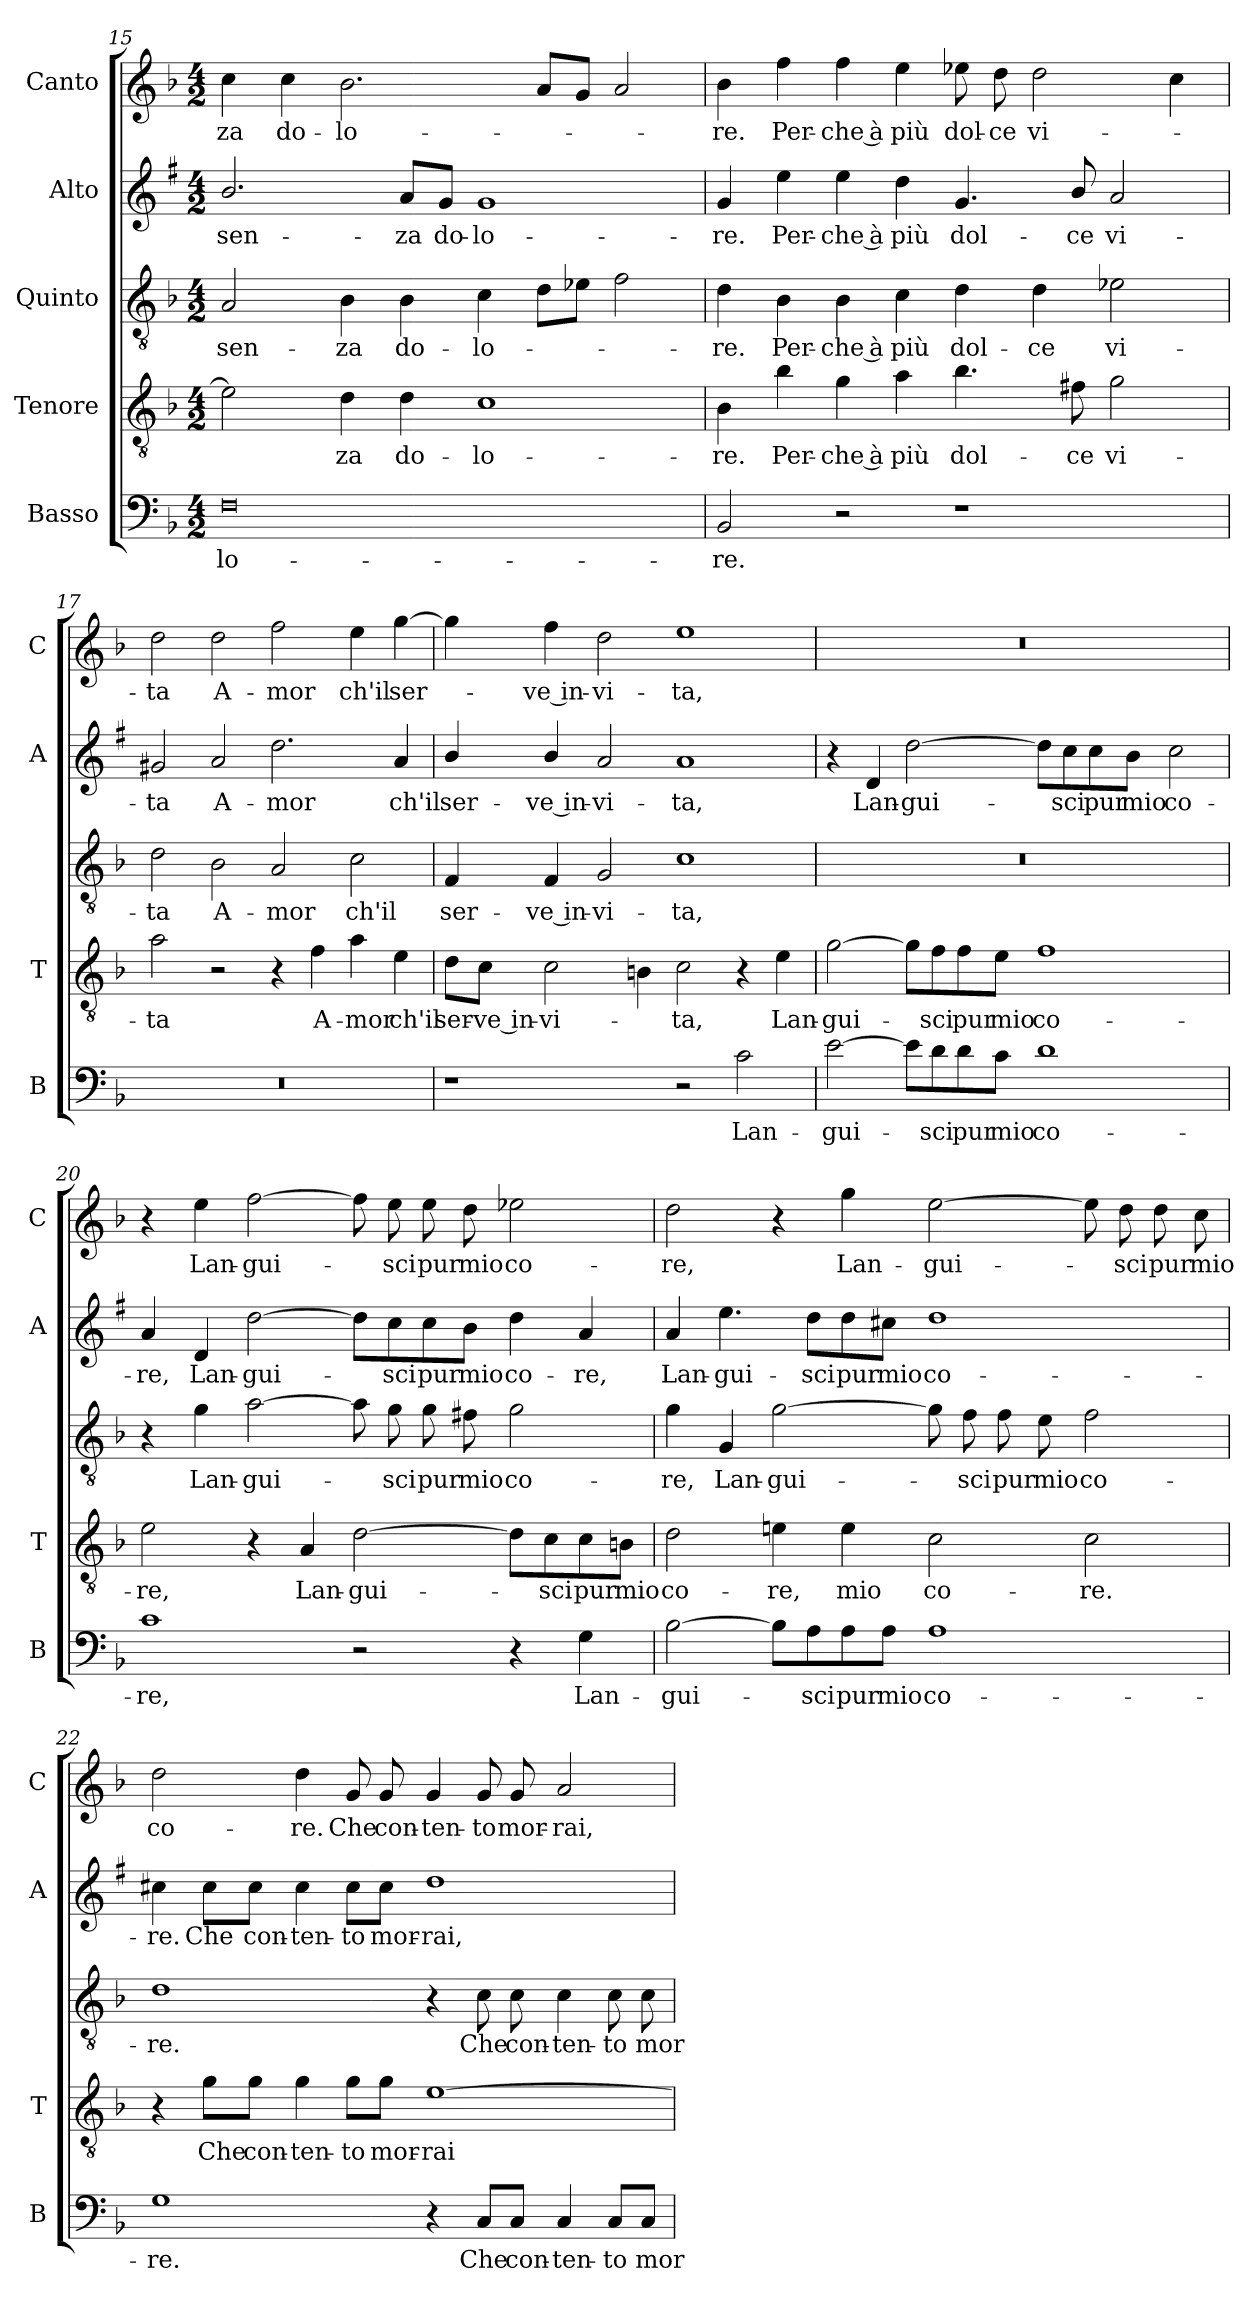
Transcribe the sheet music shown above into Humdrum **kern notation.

**kern	**text	**kern	**text	**kern	**text	**kern	**text	**kern	**text
*part5	*part5	*part4	*part4	*part3	*part3	*part2	*part2	*part1	*part1
*staff5	*staff5	*staff4	*staff4	*staff3	*staff3	*staff2	*staff2	*staff1	*staff1
*I"Basso	*	*I"Tenore	*	*I"Quinto	*	*I"Alto	*	*I"Canto	*
*I'B	*	*I'T	*	*	*	*I'A	*	*I'C	*
*clefF4	*	*clefGv2	*	*clefGv2	*	*clefG2	*	*clefG2	*
*	*	*	*	*	*	*ITrd1c2	*	*	*
*k[b-]	*	*k[b-]	*	*k[b-]	*	*k[b-]	*	*k[b-]	*
*F:	*	*F:	*	*F:	*	*F:	*	*F:	*
*M4/2	*	*M4/2	*	*M4/2	*	*M4/2	*	*M4/2	*
=15	=15	=15	=15	=15	=15	=15	=15	=15	=15
!	!LO:LY:b	!	!	!	!LO:LY:b	!	!LO:LY:b	!	!LO:LY:b
0F	-lo-	2e-\]	.	2A/	sen-	2.a/	sen-	4cc\	-za
!	!	!	!	!	!	!	!	!	!LO:LY:b
.	.	.	.	.	.	.	.	4cc\	do-
!	!	!	!LO:LY:b	!	!LO:LY:b	!	!	!	!LO:LY:b
.	.	4d\	-za	4B-\	-za	.	.	2.b-\	-lo-
!	!	!	!LO:LY:b	!	!LO:LY:b	!	!LO:LY:b	!	!
.	.	4d\	do-	4B-\	do-	8g/L	-za	.	.
!	!	!	!	!	!	!	!LO:LY:b	!	!
.	.	.	.	.	.	8f/J	do-	.	.
!	!	!	!LO:LY:b	!	!LO:LY:b	!	!LO:LY:b	!	!
.	.	1c	-lo-	4c\	-lo-	1f	-lo-	.	.
.	.	.	.	8d\L	.	.	.	8a/L	.
.	.	.	.	8e-X\J	.	.	.	8g/J	.
.	.	.	.	2f\	.	.	.	2a/	.
=16	=16	=16	=16	=16	=16	=16	=16	=16	=16
!	!LO:LY:b	!	!LO:LY:b	!	!LO:LY:b	!	!LO:LY:b	!	!LO:LY:b
2BB-/	-re.	4B-\	-re.	4d\	-re.	4f/	-re.	4b-\	-re.
!	!	!	!LO:LY:b	!	!LO:LY:b	!	!LO:LY:b	!	!LO:LY:b
.	.	4b-\	Per-	4B-\	Per-	4dd\	Per-	4ff\	Per-
!	!	!	!LO:LY:b	!	!LO:LY:b	!	!LO:LY:b	!	!LO:LY:b
2r	.	4g\	-che à	4B-\	-che à	4dd\	-che à	4ff\	-che à
!	!	!	!LO:LY:b	!	!LO:LY:b	!	!LO:LY:b	!	!LO:LY:b
.	.	4a\	più	4c\	più	4cc\	più	4ee\	più
!	!	!	!LO:LY:b	!	!LO:LY:b	!	!LO:LY:b	!	!LO:LY:b
1r	.	4.b-\	dol-	4d\	dol-	4.f/	dol-	8ee-X\	dol-
!	!	!	!	!	!	!	!	!	!LO:LY:b
.	.	.	.	.	.	.	.	8dd\	-ce
!	!	!	!	!	!LO:LY:b	!	!	!	!LO:LY:b
.	.	.	.	4d\	-ce	.	.	2dd\	vi-
!	!	!	!LO:LY:b	!	!	!	!LO:LY:b	!	!
.	.	8f#X\	-ce	.	.	8a/	-ce	.	.
!	!	!	!LO:LY:b	!	!LO:LY:b	!	!LO:LY:b	!	!
.	.	2g\	vi-	2e-X\	vi-	2g/	vi-	.	.
.	.	.	.	.	.	.	.	4cc\	.
!!LO:LB:g=z
=17	=17	=17	=17	=17	=17	=17	=17	=17	=17
!	!	!	!LO:LY:b	!	!LO:LY:b	!	!LO:LY:b	!	!LO:LY:b
0r	.	2a\	-ta	2d\	-ta	2f#X/	-ta	2dd\	-ta
!	!	!	!	!	!LO:LY:b	!	!LO:LY:b	!	!LO:LY:b
.	.	2r	.	2B-\	A-	2g/	A-	2dd\	A-
!	!	!	!	!	!LO:LY:b	!	!LO:LY:b	!	!LO:LY:b
.	.	4r	.	2A/	-mor	2.cc\	-mor	2ff\	-mor
!	!	!	!LO:LY:b	!	!	!	!	!	!
.	.	4f\	A-	.	.	.	.	.	.
!	!	!	!LO:LY:b	!	!LO:LY:b	!	!	!	!LO:LY:b
.	.	4a\	-mor	2c\	ch'il	.	.	4ee\	ch'il
!	!	!	!LO:LY:b	!	!	!	!LO:LY:b	!	!LO:LY:b
.	.	4e\	ch'il	.	.	4g/	ch'il	[4gg\	ser-
=18	=18	=18	=18	=18	=18	=18	=18	=18	=18
!	!	!	!LO:LY:b	!	!LO:LY:b	!	!LO:LY:b	!	!
1r	.	8d\L	ser-	4F/	ser-	4a/	ser-	4gg\]	.
!	!	!	!LO:LY:b	!	!	!	!	!	!
.	.	8c\J	-ve in-	.	.	.	.	.	.
!	!	!	!LO:LY:b	!	!LO:LY:b	!	!LO:LY:b	!	!LO:LY:b
.	.	2c\	-vi-	4F/	-ve in-	4a/	-ve in-	4ff\	-ve in-
!	!	!	!	!	!LO:LY:b	!	!LO:LY:b	!	!LO:LY:b
.	.	.	.	2G/	-vi-	2g/	-vi-	2dd\	-vi-
.	.	4Bn\	.	.	.	.	.	.	.
!	!	!	!LO:LY:b	!	!LO:LY:b	!	!LO:LY:b	!	!LO:LY:b
2r	.	2c\	-ta,	1c	-ta,	1g	-ta,	1ee	-ta,
!	!LO:LY:b	!	!	!	!	!	!	!	!
2c\	Lan-	4r	.	.	.	.	.	.	.
!	!	!	!LO:LY:b	!	!	!	!	!	!
.	.	4e\	Lan-	.	.	.	.	.	.
=19	=19	=19	=19	=19	=19	=19	=19	=19	=19
!	!LO:LY:b	!	!LO:LY:b	!	!	!	!	!	!
[2e\	-gui-	[2g\	-gui-	0r	.	4r	.	0r	.
!	!	!	!	!	!	!	!LO:LY:b	!	!
.	.	.	.	.	.	4c/	Lan-	.	.
!	!	!	!	!	!	!	!LO:LY:b	!	!
8e\L]	.	8g\L]	.	.	.	[2cc\	-gui-	.	.
!	!LO:LY:b	!	!LO:LY:b	!	!	!	!	!	!
8d\	-sci	8f\	-sci	.	.	.	.	.	.
!	!LO:LY:b	!	!LO:LY:b	!	!	!	!	!	!
8d\	pur	8f\	pur	.	.	.	.	.	.
!	!LO:LY:b	!	!LO:LY:b	!	!	!	!	!	!
8c\J	mio	8e\J	mio	.	.	.	.	.	.
!	!LO:LY:b	!	!LO:LY:b	!	!	!	!	!	!
1d	co-	1f	co-	.	.	8cc\L]	.	.	.
!	!	!	!	!	!	!	!LO:LY:b	!	!
.	.	.	.	.	.	8b-\	-sci	.	.
!	!	!	!	!	!	!	!LO:LY:b	!	!
.	.	.	.	.	.	8b-\	pur	.	.
!	!	!	!	!	!	!	!LO:LY:b	!	!
.	.	.	.	.	.	8a\J	mio	.	.
!	!	!	!	!	!	!	!LO:LY:b	!	!
.	.	.	.	.	.	2b-\	co-	.	.
!!LO:LB:g=z
=20	=20	=20	=20	=20	=20	=20	=20	=20	=20
!	!LO:LY:b	!	!LO:LY:b	!	!	!	!LO:LY:b	!	!
1c	-re,	2e\	-re,	4r	.	4g/	-re,	4r	.
!	!	!	!	!	!LO:LY:b	!	!LO:LY:b	!	!LO:LY:b
.	.	.	.	4g\	Lan-	4c/	Lan-	4ee\	Lan-
!	!	!	!	!	!LO:LY:b	!	!LO:LY:b	!	!LO:LY:b
.	.	4r	.	[2a\	-gui-	[2cc\	-gui-	[2ff\	-gui-
!	!	!	!LO:LY:b	!	!	!	!	!	!
.	.	4A/	Lan-	.	.	.	.	.	.
!	!	!	!LO:LY:b	!	!	!	!	!	!
2r	.	[2d\	-gui-	8a\]	.	8cc\L]	.	8ff\]	.
!	!	!	!	!	!LO:LY:b	!	!LO:LY:b	!	!LO:LY:b
.	.	.	.	8g\	-sci	8b-\	-sci	8ee\	-sci
!	!	!	!	!	!LO:LY:b	!	!LO:LY:b	!	!LO:LY:b
.	.	.	.	8g\	pur	8b-\	pur	8ee\	pur
!	!	!	!	!	!LO:LY:b	!	!LO:LY:b	!	!LO:LY:b
.	.	.	.	8f#X\	mio	8a\J	mio	8dd\	mio
!	!	!	!	!	!LO:LY:b	!	!LO:LY:b	!	!LO:LY:b
4r	.	8d\L]	.	2g\	co-	4cc\	co-	2ee-X\	co-
!	!	!	!LO:LY:b	!	!	!	!	!	!
.	.	8c\	-sci	.	.	.	.	.	.
!	!LO:LY:b	!	!LO:LY:b	!	!	!	!LO:LY:b	!	!
4G\	Lan-	8c\	pur	.	.	4g/	-re,	.	.
!	!	!	!LO:LY:b	!	!	!	!	!	!
.	.	8Bn\J	mio	.	.	.	.	.	.
=21	=21	=21	=21	=21	=21	=21	=21	=21	=21
!	!LO:LY:b	!	!LO:LY:b	!	!LO:LY:b	!	!LO:LY:b	!	!LO:LY:b
[2B-\	-gui-	2d\	co-	4g\	-re,	4g/	Lan-	2dd\	-re,
!	!	!	!	!	!LO:LY:b	!	!LO:LY:b	!	!
.	.	.	.	4G/	Lan-	4.dd\	-gui-	.	.
!	!	!	!LO:LY:b	!	!LO:LY:b	!	!	!	!
8B-\L]	.	4eni\	-re,	[2g\	-gui-	.	.	4r	.
!	!LO:LY:b	!	!	!	!	!	!LO:LY:b	!	!
8A\	-sci	.	.	.	.	8cc\L	-sci	.	.
!	!LO:LY:b	!	!LO:LY:b	!	!	!	!LO:LY:b	!	!LO:LY:b
8A\	pur	4e\	mio	.	.	8cc\	pur	4gg\	Lan-
!	!LO:LY:b	!	!	!	!	!	!LO:LY:b	!	!
8A\J	mio	.	.	.	.	8bn\J	mio	.	.
!	!LO:LY:b	!	!LO:LY:b	!	!	!	!LO:LY:b	!	!LO:LY:b
1A	co-	2c\	co-	8g\]	.	1cc	co-	[2ee\	-gui-
!	!	!	!	!	!LO:LY:b	!	!	!	!
.	.	.	.	8f\	-sci	.	.	.	.
!	!	!	!	!	!LO:LY:b	!	!	!	!
.	.	.	.	8f\	pur	.	.	.	.
!	!	!	!	!	!LO:LY:b	!	!	!	!
.	.	.	.	8e\	mio	.	.	.	.
!	!	!	!LO:LY:b	!	!LO:LY:b	!	!	!	!
.	.	2c\	-re.	2f\	co-	.	.	8ee\]	.
!	!	!	!	!	!	!	!	!	!LO:LY:b
.	.	.	.	.	.	.	.	8dd\	-sci
!	!	!	!	!	!	!	!	!	!LO:LY:b
.	.	.	.	.	.	.	.	8dd\	pur
!	!	!	!	!	!	!	!	!	!LO:LY:b
.	.	.	.	.	.	.	.	8cc\	mio
!!LO:PB:g=z
=22	=22	=22	=22	=22	=22	=22	=22	=22	=22
!	!LO:LY:b	!	!	!	!LO:LY:b	!	!LO:LY:b	!	!LO:LY:b
1G	-re.	4r	.	1d	-re.	4bn\	-re.	2dd\	co-
!	!	!	!LO:LY:b	!	!	!	!LO:LY:b	!	!
.	.	8g\L	Che	.	.	8b\L	Che	.	.
!	!	!	!LO:LY:b	!	!	!	!LO:LY:b	!	!
.	.	8g\J	con-	.	.	8b\J	con-	.	.
!	!	!	!LO:LY:b	!	!	!	!LO:LY:b	!	!LO:LY:b
.	.	4g\	-ten-	.	.	4b\	-ten-	4dd\	-re.
!	!	!	!LO:LY:b	!	!	!	!LO:LY:b	!	!LO:LY:b
.	.	8g\L	-to	.	.	8b\L	-to	8g/	Che
!	!	!	!LO:LY:b	!	!	!	!LO:LY:b	!	!LO:LY:b
.	.	8g\J	mor-	.	.	8b\J	mor-	8g/	con-
!	!	!	!LO:LY:b	!	!	!	!LO:LY:b	!	!LO:LY:b
4r	.	[1e	-rai	4r	.	1cc	-rai,	4g/	-ten-
!	!LO:LY:b	!	!	!	!LO:LY:b	!	!	!	!LO:LY:b
8C/L	Che	.	.	8c\	Che	.	.	8g/	-to
!	!LO:LY:b	!	!	!	!LO:LY:b	!	!	!	!LO:LY:b
8C/J	con-	.	.	8c\	con-	.	.	8g/	mor-
!	!LO:LY:b	!	!	!	!LO:LY:b	!	!	!	!LO:LY:b
4C/	-ten-	.	.	4c\	-ten-	.	.	2a/	-rai,
!	!LO:LY:b	!	!	!	!LO:LY:b	!	!	!	!
8C/L	-to	.	.	8c\	-to	.	.	.	.
!	!LO:LY:b	!	!	!	!LO:LY:b	!	!	!	!
8C/J	mor-	.	.	8c\	mor-	.	.	.	.
=	=	=	=	=	=	=	=	=	=
*-	*-	*-	*-	*-	*-	*-	*-	*-	*-
